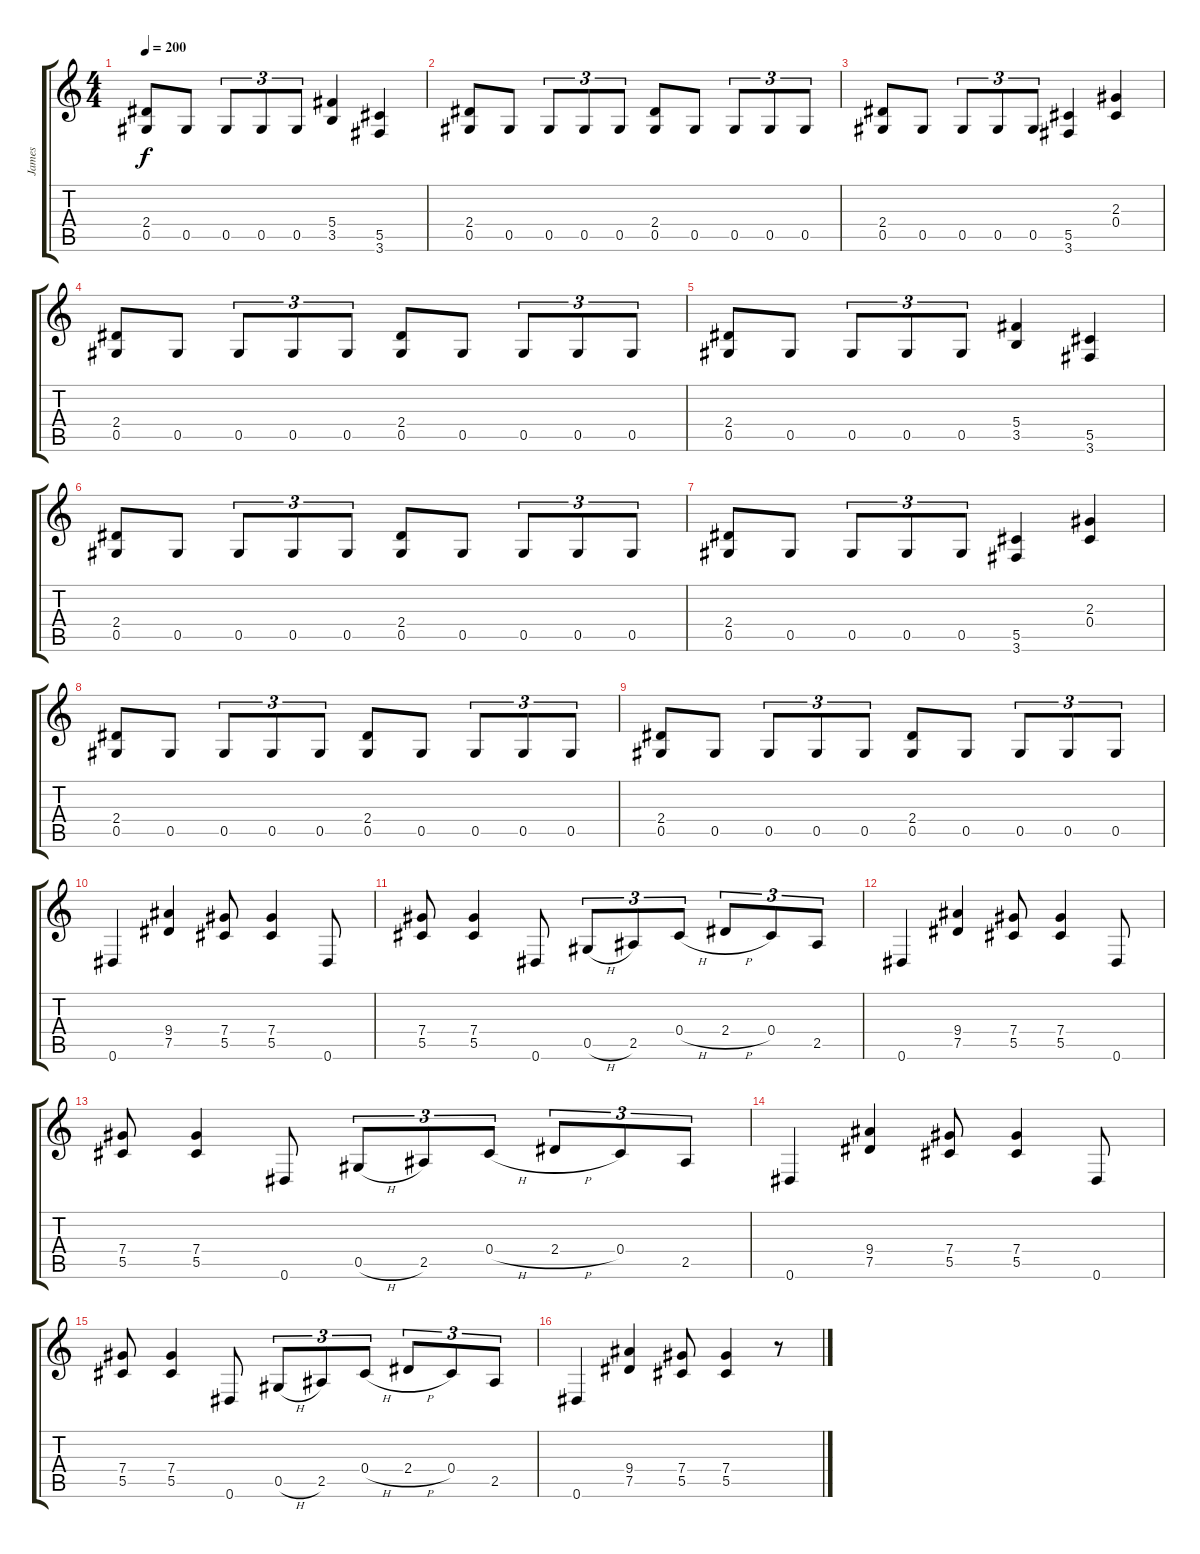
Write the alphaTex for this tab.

\track ("James" "James") {instrument distortionguitar}
\staff {score tabs}
\tuning (Eb4 Bb3 Gb3 Db3 Ab2 Eb2) {hide}
\ts (4 4)
\tempo 200
\clef g2
\ks c
(2.4 0.5).8{dy f} 0.5.8 0.5.8{tu (3 2)} 0.5.8{tu (3 2)} 0.5.8{tu (3 2)} (5.4 3.5).4 (5.5 3.6).4 |
(2.4 0.5).8 0.5.8 0.5.8{tu (3 2)} 0.5.8{tu (3 2)} 0.5.8{tu (3 2)} (2.4 0.5).8 0.5.8 0.5.8{tu (3 2)} 0.5.8{tu (3 2)} 0.5.8{tu (3 2)} |
(2.4 0.5).8 0.5.8 0.5.8{tu (3 2)} 0.5.8{tu (3 2)} 0.5.8{tu (3 2)} (5.5 3.6).4 (2.3 0.4).4 |
(2.4 0.5).8 0.5.8 0.5.8{tu (3 2)} 0.5.8{tu (3 2)} 0.5.8{tu (3 2)} (2.4 0.5).8 0.5.8 0.5.8{tu (3 2)} 0.5.8{tu (3 2)} 0.5.8{tu (3 2)} |
(2.4 0.5).8 0.5.8 0.5.8{tu (3 2)} 0.5.8{tu (3 2)} 0.5.8{tu (3 2)} (5.4 3.5).4 (5.5 3.6).4 |
(2.4 0.5).8 0.5.8 0.5.8{tu (3 2)} 0.5.8{tu (3 2)} 0.5.8{tu (3 2)} (2.4 0.5).8 0.5.8 0.5.8{tu (3 2)} 0.5.8{tu (3 2)} 0.5.8{tu (3 2)} |
(2.4 0.5).8 0.5.8 0.5.8{tu (3 2)} 0.5.8{tu (3 2)} 0.5.8{tu (3 2)} (5.5 3.6).4 (2.3 0.4).4 |
(2.4 0.5).8 0.5.8 0.5.8{tu (3 2)} 0.5.8{tu (3 2)} 0.5.8{tu (3 2)} (2.4 0.5).8 0.5.8 0.5.8{tu (3 2)} 0.5.8{tu (3 2)} 0.5.8{tu (3 2)} |
(2.4 0.5).8 0.5.8 0.5.8{tu (3 2)} 0.5.8{tu (3 2)} 0.5.8{tu (3 2)} (2.4 0.5).8 0.5.8 0.5.8{tu (3 2)} 0.5.8{tu (3 2)} 0.5.8{tu (3 2)} |
0.6.4 (9.4 7.5).4 (7.4 5.5).8 (7.4 5.5).4 0.6.8 |
(7.4 5.5).8 (7.4 5.5).4 0.6.8 0.5{h}.8{tu (3 2)} 2.5.8{tu (3 2)} 0.4{h}.8{tu (3 2)} 2.4{h}.8{tu (3 2)} 0.4.8{tu (3 2)} 2.5.8{tu (3 2)} |
0.6.4 (9.4 7.5).4 (7.4 5.5).8 (7.4 5.5).4 0.6.8 |
(7.4 5.5).8 (7.4 5.5).4 0.6.8 0.5{h}.8{tu (3 2)} 2.5.8{tu (3 2)} 0.4{h}.8{tu (3 2)} 2.4{h}.8{tu (3 2)} 0.4.8{tu (3 2)} 2.5.8{tu (3 2)} |
0.6.4 (9.4 7.5).4 (7.4 5.5).8 (7.4 5.5).4 0.6.8 |
(7.4 5.5).8 (7.4 5.5).4 0.6.8 0.5{h}.8{tu (3 2)} 2.5.8{tu (3 2)} 0.4{h}.8{tu (3 2)} 2.4{h}.8{tu (3 2)} 0.4.8{tu (3 2)} 2.5.8{tu (3 2)} |
0.6.4 (9.4 7.5).4 (7.4 5.5).8 (7.4 5.5).4 r.8
